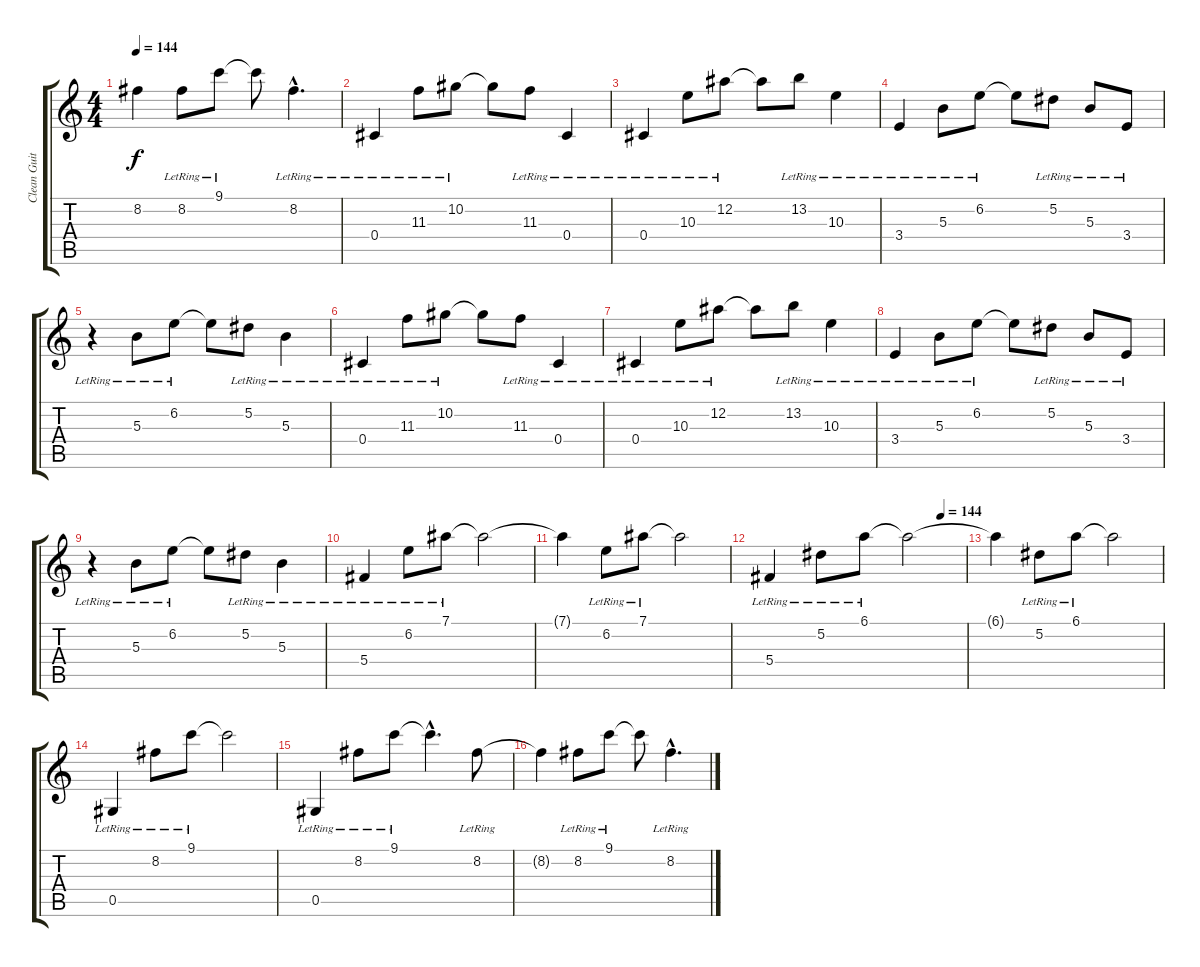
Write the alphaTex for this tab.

\track ("Clean Guitar" "Clean Guit") {instrument electricguitarclean}
\staff {score tabs}
\tuning (Eb4 Bb3 Gb3 Db3 Ab2 Eb2) {hide}
\ts (4 4)
\tempo 144
\clef g2
\ks c
8.2{t}.4{dy f} 8.2{lr}.8 9.1{lr}.8 9.1{t}.8 8.2{hac lr}.4{d} |
0.4{lr}.4 11.3{lr}.8 10.2{lr}.8 10.2{t}.8 11.3{lr}.8 0.4{lr}.4 |
0.4{lr}.4 10.3{lr}.8 12.2{lr}.8 12.2{t}.8 13.2{lr}.8 10.3{lr}.4 |
3.4{lr}.4 5.3{lr}.8 6.2{lr}.8 6.2{t}.8 5.2{lr}.8 5.3{lr}.8 3.4{lr}.8 |
r.4 5.3{lr}.8 6.2{lr}.8 6.2{t}.8 5.2{lr}.8 5.3{lr}.4 |
0.4{lr}.4 11.3{lr}.8 10.2{lr}.8 10.2{t}.8 11.3{lr}.8 0.4{lr}.4 |
0.4{lr}.4 10.3{lr}.8 12.2{lr}.8 12.2{t}.8 13.2{lr}.8 10.3{lr}.4 |
3.4{lr}.4 5.3{lr}.8 6.2{lr}.8 6.2{t}.8 5.2{lr}.8 5.3{lr}.8 3.4{lr}.8 |
r.4 5.3{lr}.8 6.2{lr}.8 6.2{t}.8 5.2{lr}.8 5.3{lr}.4 |
5.4{lr}.4 6.2{lr}.8 7.1{lr}.8 7.1{t}.2 |
7.1{t}.4 6.2{lr}.8 7.1{lr}.8 7.1{t}.2 |
\tempo (144 0.875)
5.4{lr}.4 5.2{lr}.8 6.1{lr}.8 6.1{t}.2 |
6.1{t}.4 5.2{lr}.8 6.1{lr}.8 6.1{t}.2 |
0.5{lr}.4 8.2{lr}.8 9.1{lr}.8 9.1{t}.2 |
0.5{lr}.4 8.2{lr}.8 9.1{lr}.8 9.1{hac t}.4{d} 8.2{lr}.8 |
8.2{t}.4 8.2{lr}.8 9.1{lr}.8 9.1{t}.8 8.2{hac lr}.4{d}
